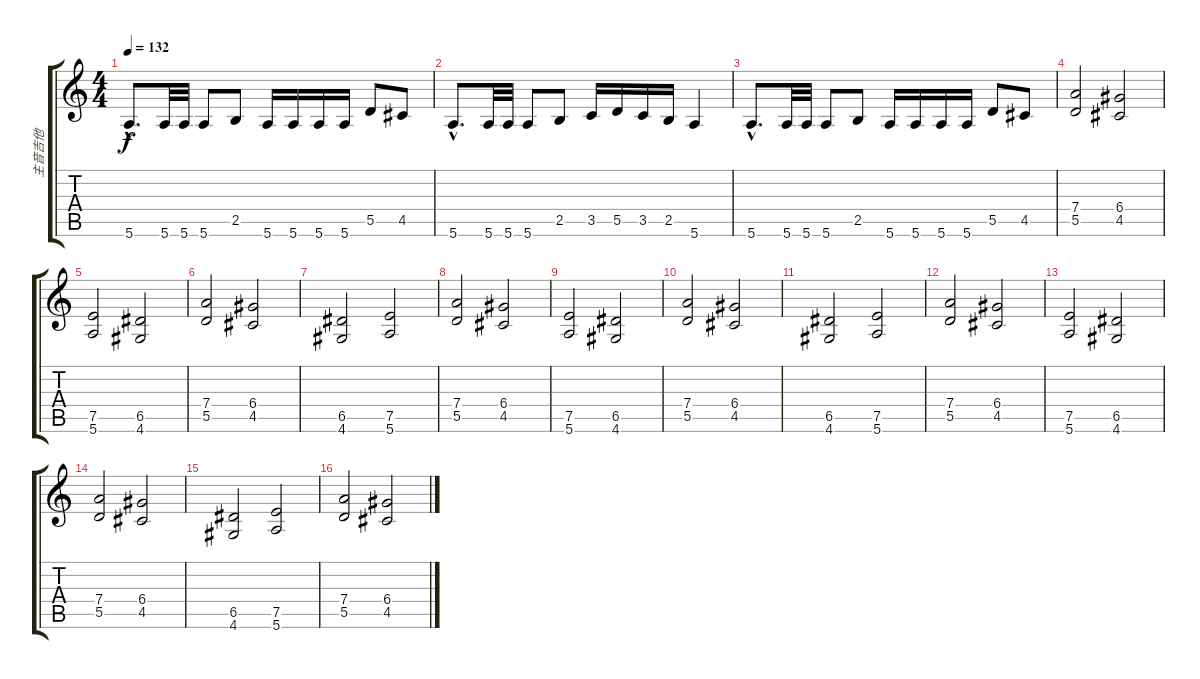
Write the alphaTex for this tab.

\track ("主音吉他" "主音吉他") {instrument distortionguitar}
\staff {score tabs}
\tuning (E4 B3 G3 D3 A2 E2) {hide}
\ts (4 4)
\tempo 132
\clef g2
\ks c
5.6{hac}.8{d dy f} 5.6.32 5.6.32 5.6.8 2.5.8 5.6.16 5.6.16 5.6.16 5.6.16 5.5.8 4.5.8 |
5.6{hac}.8{d} 5.6.32 5.6.32 5.6.8 2.5.8 3.5.16 5.5.16 3.5.16 2.5.16 5.6.4 |
5.6{hac}.8{d} 5.6.32 5.6.32 5.6.8 2.5.8 5.6.16 5.6.16 5.6.16 5.6.16 5.5.8 4.5.8 |
(7.4 5.5).2 (6.4 4.5).2 |
(7.5 5.6).2 (6.5 4.6).2 |
(7.4 5.5).2 (6.4 4.5).2 |
(6.5 4.6).2 (7.5 5.6).2 |
(7.4 5.5).2 (6.4 4.5).2 |
(7.5 5.6).2 (6.5 4.6).2 |
(7.4 5.5).2 (6.4 4.5).2 |
(6.5 4.6).2 (7.5 5.6).2 |
(7.4 5.5).2 (6.4 4.5).2 |
(7.5 5.6).2 (6.5 4.6).2 |
(7.4 5.5).2 (6.4 4.5).2 |
(6.5 4.6).2 (7.5 5.6).2 |
(7.4 5.5).2 (6.4 4.5).2
